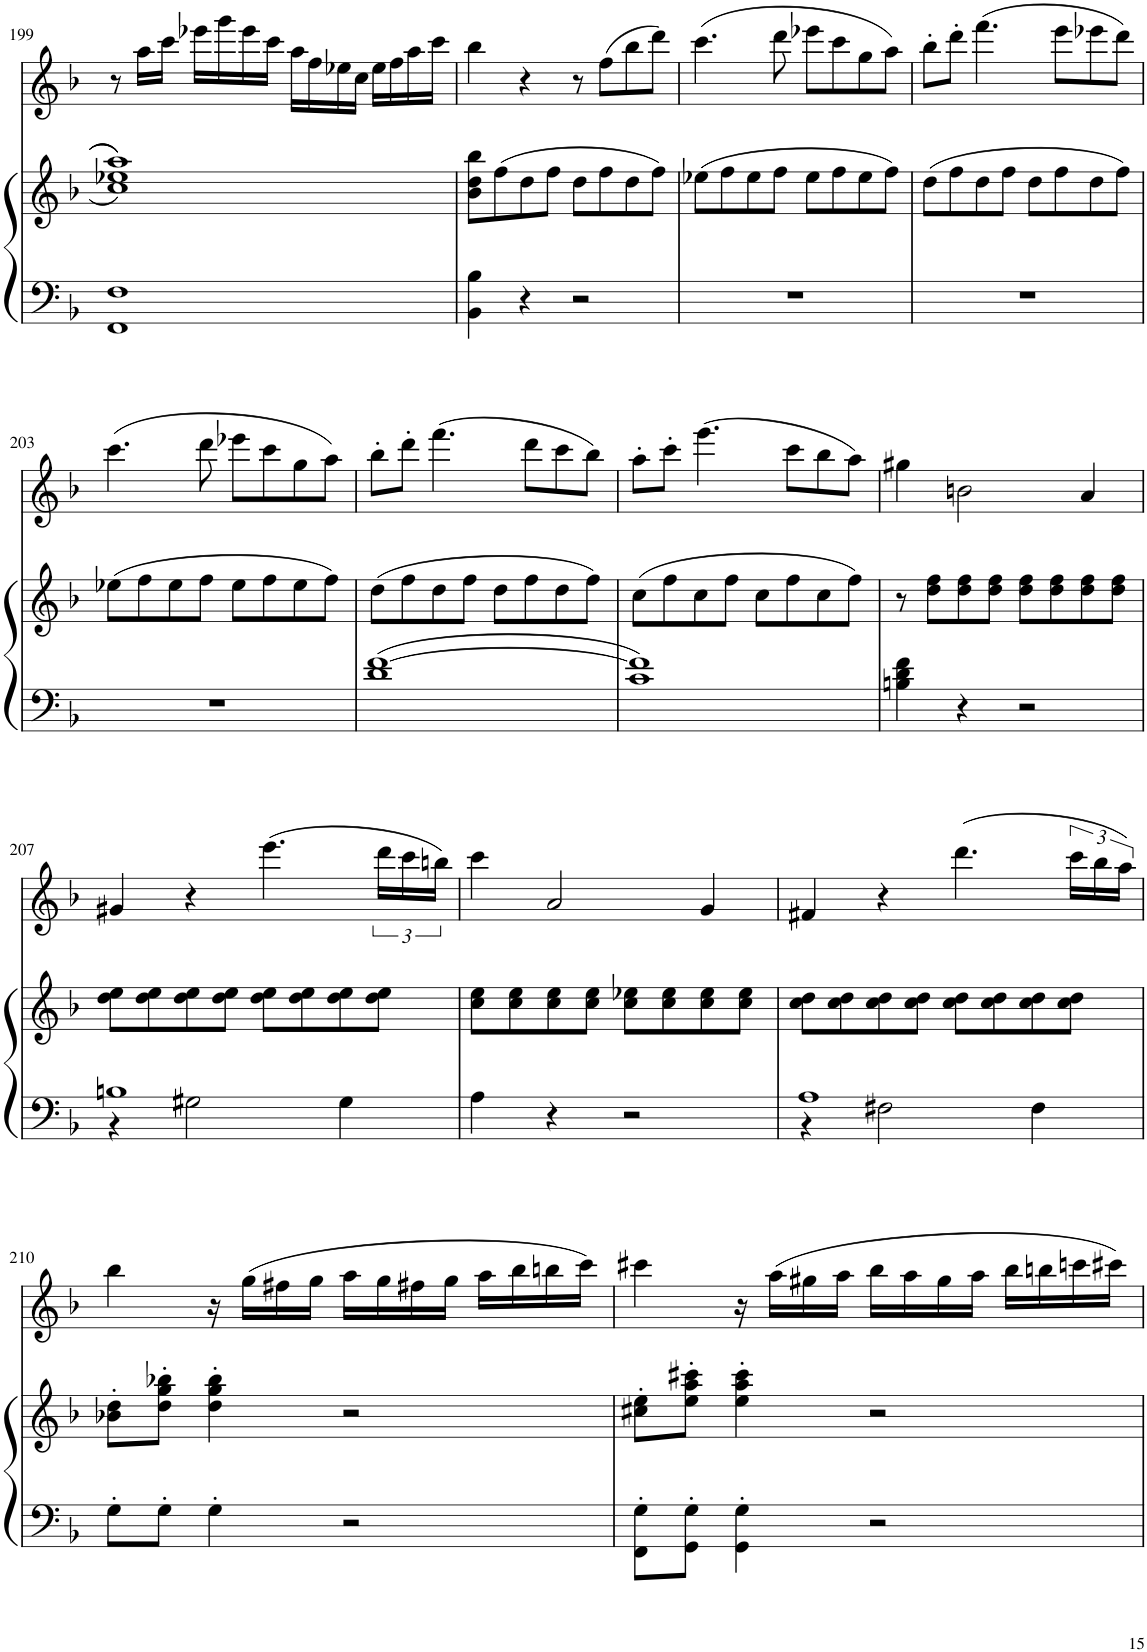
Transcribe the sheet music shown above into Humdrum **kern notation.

**kern	**kern	**kern
*part2	*part2	*part1
*staff3	*staff2	*staff1
*I"Piano	*	*I"Alto Recorder
*I'Pno	*	*I'Rec
!!LO:PB:g=z
*clefF4	*clefG2	*clefG2
*k[b-]	*k[b-]	*k[b-]
*M4/4	*M4/4	*M4/4
*met(c)	*met(c)	*met(c)
=199	=199	=199
1FF 1F	1cc 1ee-X 1aa	8r
.	.	16aa\LL
.	.	16ccc\JJ
.	.	16eee-X\LL
.	.	16ggg\
.	.	16eee-\
.	.	16ccc\JJ
.	.	16aa\LL
.	.	16ff\
.	.	16ee-X\
.	.	16cc\JJ
.	.	16ee-\LL
.	.	16ff\
.	.	16aa\
.	.	16ccc\JJ
=200	=200	=200
4BB-\ 4B-\	8b-\ 8dd\ 8bb-\L	4bb-\
.	(8ff\	.
4r	8dd\	4r
.	8ff\J	.
2r	8dd\L	8r
.	8ff\	(8ff\L
.	8dd\	8bb-\
.	8ff\J)	8ddd\J)
=201	=201	=201
1r	(8ee-X\L	(4.ccc\
.	8ff\	.
.	8ee-\	.
.	8ff\J	8ddd\
.	8ee-\L	8eee-X\L
.	8ff\	8ccc\
.	8ee-\	8gg\
.	8ff\J)	8aa\J)
=202	=202	=202
1r	(8dd\L	8bb-'\L
.	8ff\	8ddd'\J
.	8dd\	(4.fff\
.	8ff\J	.
.	8dd\L	.
.	8ff\	8eee\L
.	8dd\	8eee-X\
.	8ff\J)	8ddd\J)
!!LO:LB:g=z
=203	=203	=203
1r	(8ee-X\L	(4.ccc\
.	8ff\	.
.	8ee-\	.
.	8ff\J	8ddd\
.	8ee-\L	8eee-X\L
.	8ff\	8ccc\
.	8ee-\	8gg\
.	8ff\J)	8aa\J)
=204	=204	=204
1d [1f	(8dd\L	8bb-'\L
.	8ff\	8ddd'\J
.	8dd\	(4.fff\
.	8ff\J	.
.	8dd\L	.
.	8ff\	8ddd\L
.	8dd\	8ccc\
.	8ff\J)	8bb-\J)
=205	=205	=205
1c 1f]	(8cc\L	8aa'\L
.	8ff\	8ccc'\J
.	8cc\	(4.eee\
.	8ff\J	.
.	8cc\L	.
.	8ff\	8ccc\L
.	8cc\	8bb-\
.	8ff\J)	8aa\J)
=206	=206	=206
4Bn\ 4d\ 4f\	8r	4gg#X\
.	8dd\ 8ff\L	.
4r	8dd\ 8ff\	2bn\
.	8dd\ 8ff\J	.
2r	8dd\ 8ff\L	.
.	8dd\ 8ff\	.
.	8dd\ 8ff\	4a/
.	8dd\ 8ff\J	.
!!LO:LB:g=z
=207	=207	=207
*^	*	*
1Bn	4r	8dd\ 8ee\L	4g#X/
.	.	8dd\ 8ee\	.
.	2G#X\	8dd\ 8ee\	4r
.	.	8dd\ 8ee\J	.
.	.	8dd\ 8ee\L	(>4.eee\
.	.	8dd\ 8ee\	.
.	4G#\	8dd\ 8ee\	.
.	.	8dd\ 8ee\J	24ddd\LL
.	.	.	24ccc\
.	.	.	24bbn\JJ)
*v	*v	*	*
=208	=208	=208
4A\	8cc\ 8ee\L	4ccc\
.	8cc\ 8ee\	.
4r	8cc\ 8ee\	2a/
.	8cc\ 8ee\J	.
2r	8cc\ 8ee-X\L	.
.	8cc\ 8ee-\	.
.	8cc\ 8ee-\	4g/
.	8cc\ 8ee-\J	.
=209	=209	=209
*^	*	*
1A	4r	8cc\ 8dd\L	4f#X/
.	.	8cc\ 8dd\	.
.	2F#X\	8cc\ 8dd\	4r
.	.	8cc\ 8dd\J	.
.	.	8cc\ 8dd\L	(4.ddd\
.	.	8cc\ 8dd\	.
.	4F#\	8cc\ 8dd\	.
.	.	8cc\ 8dd\J	24ccc\LL
.	.	.	24bb-\
.	.	.	24aa\JJ)
*v	*v	*	*
!!LO:LB:g=z
=210	=210	=210
8G'\L	8b-X\' 8dd\'L	4bb-\
8G'\J	8dd\' 8gg\' 8bb-X\'J	.
4G'\	4dd\' 4gg\' 4bb-\'	16r
.	.	(16gg\LL
.	.	16ff#X\
.	.	16gg\JJ
2r	2r	16aa\LL
.	.	16gg\
.	.	16ff#X\
.	.	16gg\JJ
.	.	16aa\LL
.	.	16bb-\
.	.	16bbn\
.	.	16ccc\JJ)
=211	=211	=211
8FF\'> 8G\'>L	8cc#X\' 8ee\'L	4ccc#X\
8GG\'> 8G\'>J	8ee\' 8aa\' 8ccc#X\'J	.
4GG\'> 4G\'>	4ee\' 4aa\' 4ccc#\'	16r
.	.	(16aa\LL
.	.	16gg#X\
.	.	16aa\JJ
2r	2r	16bb-\LL
.	.	16aa\
.	.	16gg#\
.	.	16aa\JJ
.	.	16bb-\LL
.	.	16bbn\
.	.	16cccn\
.	.	16ccc#X\JJ)
=	=	=
*-	*-	*-
